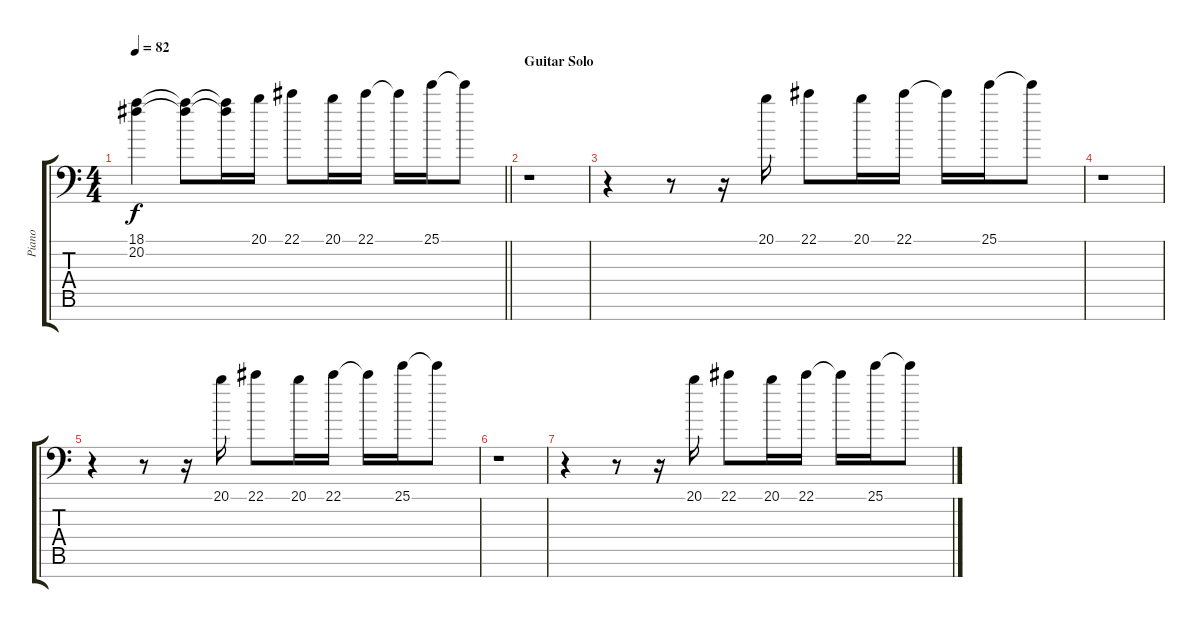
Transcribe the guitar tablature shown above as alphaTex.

\track ("Piano" "Piano") {instrument acousticgrandpiano}
\staff {score tabs}
\tuning (Eb4 Bb3 Gb3 Db3 Ab2 Eb2 Bb1) {hide}
\ts (4 4)
\tempo 82
\clef f4
\barLineRight lightlight
\ks c
(18.1 20.2).4{dy f} (18.1{t} 20.2{t}).8 (18.1{t} 20.2{t}).16 20.1.16 22.1.8 20.1.16 22.1.16 22.1{t}.16 25.1.16 25.1{t}.8 |
\section ("" "Guitar Solo")
r.1 |
r.4 r.8 r.16 20.1.16 22.1.8 20.1.16 22.1.16 22.1{t}.16 25.1.16 25.1{t}.8 |
r.1 |
r.4 r.8 r.16 20.1.16 22.1.8 20.1.16 22.1.16 22.1{t}.16 25.1.16 25.1{t}.8 |
r.1 |
r.4 r.8 r.16 20.1.16 22.1.8 20.1.16 22.1.16 22.1{t}.16 25.1.16 25.1{t}.8
